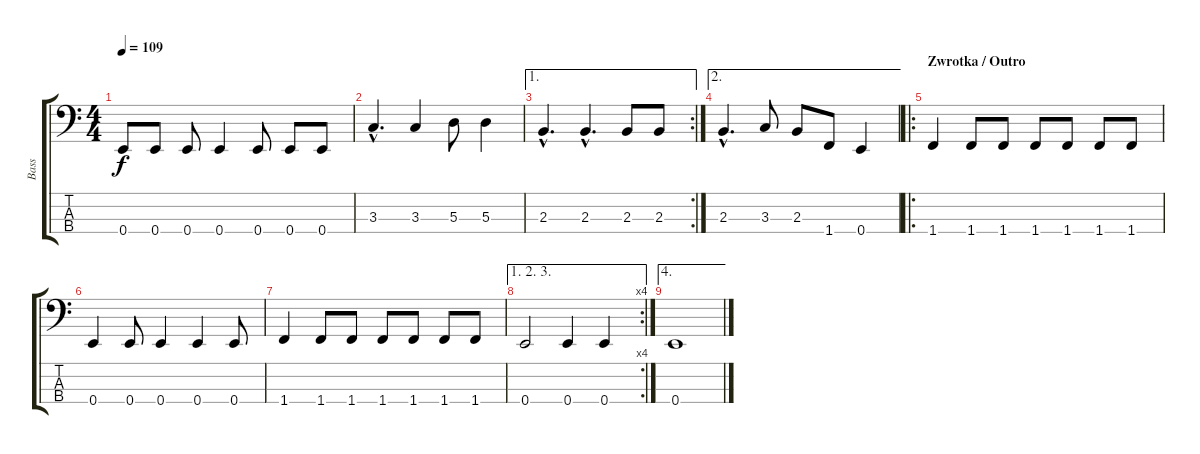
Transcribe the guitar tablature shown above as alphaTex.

\track ("Bass" "Bass") {instrument electricbassfinger}
\staff {score tabs}
\tuning (G2 D2 A1 E1) {hide}
\ts (4 4)
\tempo 109
\clef f4
\ks c
0.4.8{dy f} 0.4.8 0.4.8 0.4.4 0.4.8 0.4.8 0.4.8 |
3.3{hac}.4{d} 3.3.4 5.3.8 5.3.4 |
\ae 1
\rc 2
2.3{hac}.4{d} 2.3{hac}.4{d} 2.3.8 2.3.8 |
\ae 2
2.3{hac}.4{d} 3.3.8 2.3.8 1.4.8 0.4.4 |
\ro
\section ("" "Zwrotka / Outro")
1.4.4 1.4.8 1.4.8 1.4.8 1.4.8 1.4.8 1.4.8 |
0.4.4 0.4.8 0.4.4 0.4.4 0.4.8 |
1.4.4 1.4.8 1.4.8 1.4.8 1.4.8 1.4.8 1.4.8 |
\ae (1 2 3)
\rc 4
0.4.2 0.4.4 0.4.4 |
\ae 4
0.4.1
